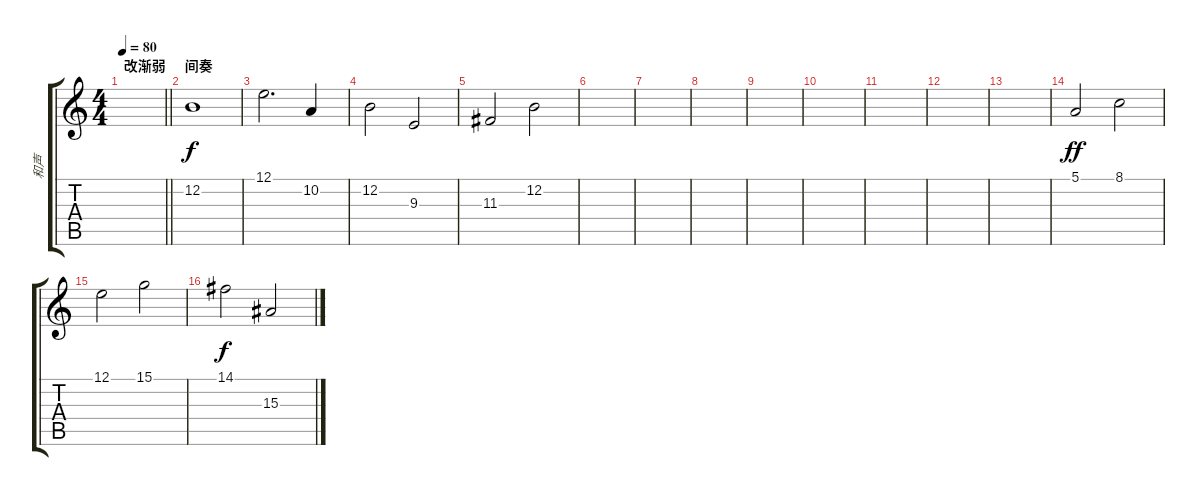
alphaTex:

\track ("和声" "和声") {instrument stringensemble2}
\staff {score tabs}
\tuning (E4 B3 G3 D3 A2 E2) {hide}
\ts (4 4)
\section ("" "改渐弱")
\tempo 80
\clef g2
\barLineRight lightlight
\ks c
|
\section ("" "间奏")
12.2.1 |
12.1.2{d} 10.2.4 |
12.2.2 9.3.2 |
11.3.2 12.2.2 |
|
|
|
|
|
|
|
|
5.1.2{dy ff} 8.1.2 |
12.1.2 15.1.2 |
14.1.2{dy f} 15.3.2
